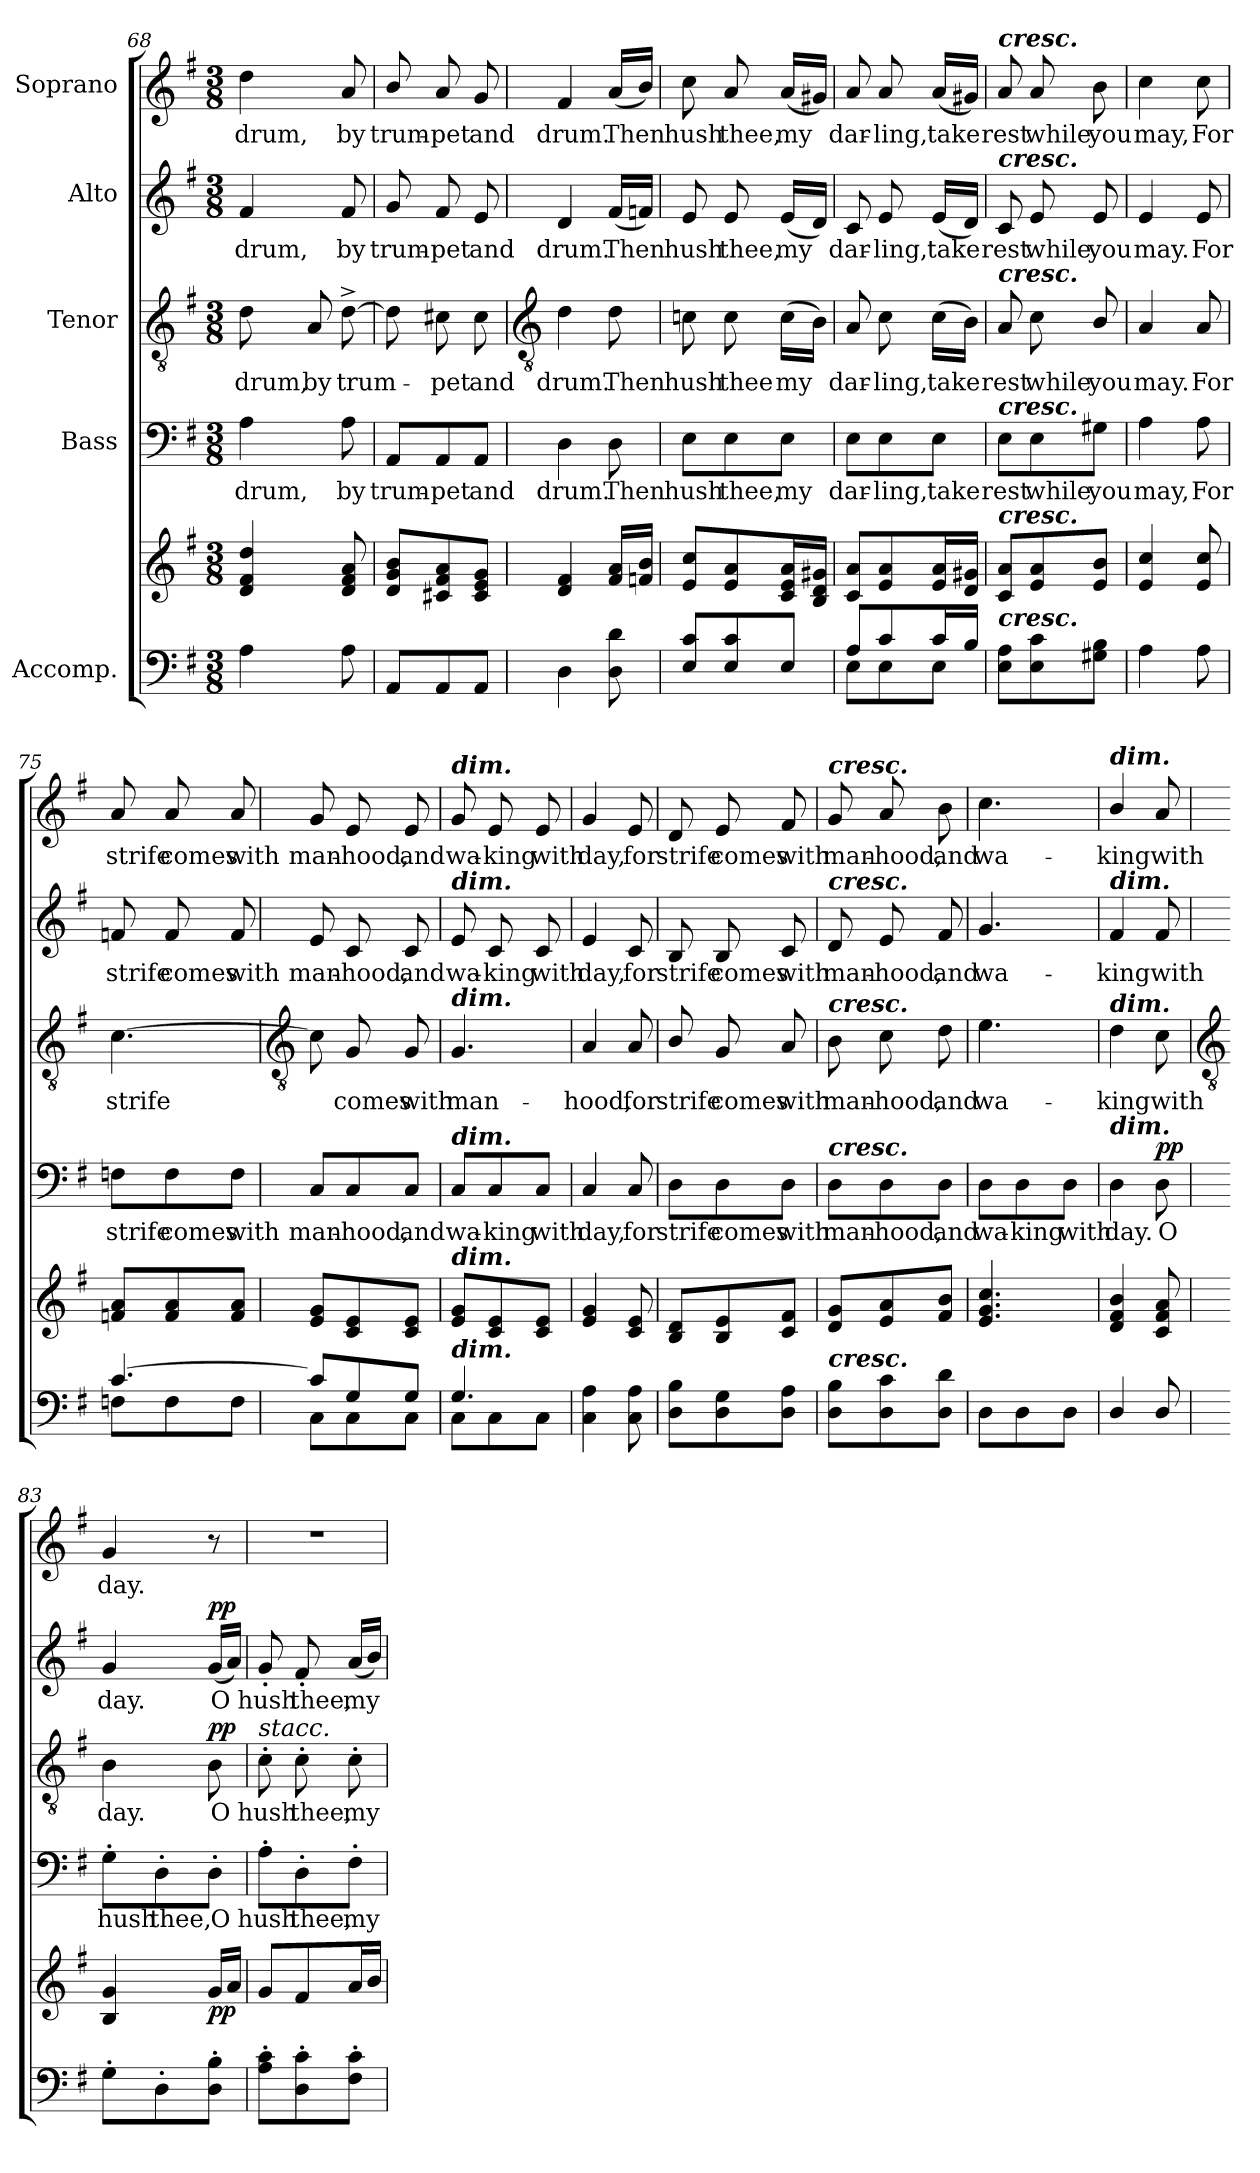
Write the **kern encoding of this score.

**kern	**kern	**dynam	**kern	**text	**dynam	**kern	**text	**dynam	**kern	**text	**dynam	**kern	**text
*part5	*part5	*part5	*part4	*part4	*part4	*part3	*part3	*part3	*part2	*part2	*part2	*part1	*part1
*staff6	*staff5	*staff5/6	*staff4	*staff4	*staff4	*staff3	*staff3	*staff3	*staff2	*staff2	*staff2	*staff1	*staff1
*I"Accomp.	*	*	*I"Bass	*	*	*I"Tenor	*	*	*I"Alto	*	*	*I"Soprano	*
*clefF4	*clefG2	*	*clefF4	*	*	*clefGv2	*	*	*clefG2	*	*	*clefG2	*
*k[f#]	*k[f#]	*	*k[f#]	*	*	*k[f#]	*	*	*k[f#]	*	*	*k[f#]	*
*G:	*G:	*	*G:	*	*	*G:	*	*	*G:	*	*	*G:	*
*M3/8	*M3/8	*	*M3/8	*	*	*M3/8	*	*	*M3/8	*	*	*M3/8	*
=68	=68	=68	=68	=68	=68	=68	=68	=68	=68	=68	=68	=68	=68
*^	*	*	*	*	*	*	*	*	*	*	*	*	*
!	!LO:N:vis=1	!	!	!	!LO:LY:b	!	!	!LO:LY:b	!	!	!LO:LY:b	!	!	!LO:LY:b
4A\	4.ryy	4d 4f# 4dd	.	4A	drum,	.	8d	drum,	.	4f#	drum,	.	4dd	drum,
!	!	!	!	!	!	!	!	!LO:LY:b	!	!	!	!	!	!
.	.	.	.	.	.	.	8A	by	.	.	.	.	.	.
!	!	!	!	!	!LO:LY:b	!	!	!LO:LY:b	!	!	!LO:LY:b	!	!	!LO:LY:b
8A\	.	8d 8f# 8a	.	8A	by	.	[8d^	trum-	.	8f#	by	.	8a	by
=69	=69	=69	=69	=69	=69	=69	=69	=69	=69	=69	=69	=69	=69	=69
!	!LO:N:vis=1	!	!	!	!LO:LY:b	!	!	!	!	!	!LO:LY:b	!	!	!LO:LY:b
8AAL	4.ryy	8d 8g 8bL	.	8AA/L	trum-	.	8d]	.	.	8g	trum-	.	8b/	trum-
!	!	!	!	!	!LO:LY:b	!	!	!LO:LY:b	!	!	!LO:LY:b	!	!	!LO:LY:b
8AA	.	8c#X 8f# 8a	.	8AA/	-pet	.	8c#X	pet	.	8f#	-pet	.	8a	-pet
!	!	!	!	!	!LO:LY:b	!	!	!LO:LY:b	!	!	!LO:LY:b	!	!	!LO:LY:b
8AAJ	.	8c# 8e 8gJ	.	8AA/J	and	.	8c#	and	.	8e	and	.	8g	and
!!LO:LB:g=z
=70	=70	=70	=70	=70	=70	=70	=70	=70	=70	=70	=70	=70	=70	=70
*	*	*	*	*	*	*	*clefGv2	*	*	*	*	*	*	*
!	!LO:N:vis=1	!	!	!	!LO:LY:b	!	!	!LO:LY:b	!	!	!LO:LY:b	!	!	!LO:LY:b
4D\	4.ryy	4d 4f#	.	4D	drum.	.	4d	drum.	.	4d	drum.	.	4f#	drum.
!	!	!	!	!	!LO:LY:b	!	!	!LO:LY:b	!	!	!LO:LY:b	!	!	!LO:LY:b
8D\ 8d\	.	16f# 16aLL	.	8D	Then	.	8d	Then	.	(<16f#LL	Then	.	(<16aLL	Then
.	.	16fn 16bJJ	.	.	.	.	.	.	.	16fnJJ)	.	.	16bJJ)	.
=71	=71	=71	=71	=71	=71	=71	=71	=71	=71	=71	=71	=71	=71	=71
!	!LO:N:vis=1	!	!	!	!LO:LY:b	!	!	!LO:LY:b	!	!	!LO:LY:b	!	!	!LO:LY:b
8E 8cL	4.ryy	8e 8ccL	.	8E\L	hush	.	8cn	hush	.	8e	hush	.	8cc	hush
!	!	!	!	!	!LO:LY:b	!	!	!LO:LY:b	!	!	!LO:LY:b	!	!	!LO:LY:b
8E 8c	.	8e 8a	.	8E\	thee,	.	8c	thee	.	8e	thee,	.	8a	thee,
!	!	!	!	!	!LO:LY:b	!	!	!LO:LY:b	!	!	!LO:LY:b	!	!	!LO:LY:b
8EJ	.	16c 16e 16aL	.	8E\J	my	.	(>16cLL	my	.	(<16eLL	my	.	(<16aLL	my
.	.	16B 16d 16g#XJJ	.	.	.	.	16BJJ)	.	.	16dJJ)	.	.	16g#XJJ)	.
=72	=72	=72	=72	=72	=72	=72	=72	=72	=72	=72	=72	=72	=72	=72
!	!	!	!	!	!LO:LY:b	!	!	!LO:LY:b	!	!	!LO:LY:b	!	!	!LO:LY:b
8A/L	8E\L	8c 8aL	.	8E\L	dar-	.	8A	dar-	.	8c	dar-	.	8a	dar-
!	!	!	!	!	!LO:LY:b	!	!	!LO:LY:b	!	!	!LO:LY:b	!	!	!LO:LY:b
8c/	8E\	8e 8a	.	8E\	-ling,	.	8c	-ling,	.	8e	-ling,	.	8a	-ling,
!	!	!	!	!	!LO:LY:b	!	!	!LO:LY:b	!	!	!LO:LY:b	!	!	!LO:LY:b
16c/L	8E\J	16e 16aL	.	8E\J	take	.	(>16cLL	take	.	(<16eLL	take	.	(<16aLL	take
16B/JJ	.	16d 16g#XJJ	.	.	.	.	16BJJ)	.	.	16dJJ)	.	.	16g#XJJ)	.
=73	=73	=73	=73	=73	=73	=73	=73	=73	=73	=73	=73	=73	=73	=73
!	!	!	!	!	!	!	!	!	!	!	!	!	!LO:TX:a:Bi:t=cresc.	!
!	!	!	!	!	!	!	!	!	!	!LO:TX:a:Bi:t=cresc.	!	!	!	!
!	!	!	!	!	!	!	!LO:TX:a:Bi:t=cresc.	!	!	!	!	!	!	!
!	!	!	!	!LO:TX:a:Bi:t=cresc.	!	!	!	!	!	!	!	!	!	!
!	!	!LO:TX:a:Bi:t=cresc.	!	!	!	!	!	!	!	!	!	!	!	!
!LO:TX:a:Bi:t=cresc.	!	!	!	!	!	!	!	!	!	!	!	!	!	!
!	!	!	!	!	!LO:LY:b	!	!	!LO:LY:b	!	!	!LO:LY:b	!	!	!LO:LY:b
8E\ 8A\L	4ryy	8c 8aL	.	8E\L	rest	.	8A	rest	.	8c	rest	.	8a	rest
!	!	!	!	!	!LO:LY:b	!	!	!LO:LY:b	!	!	!LO:LY:b	!	!	!LO:LY:b
8E\ 8c\	.	8e 8a	.	8E\	while	.	8c	while	.	8e	while	.	8a	while
!	!	!	!	!	!LO:LY:b	!	!	!LO:LY:b	!	!	!LO:LY:b	!	!	!LO:LY:b
8G#X\ 8B\J	8ryy	8e 8bJ	.	8G#X\J	you	.	8B/	you	.	8e	you	.	8b	you
=74	=74	=74	=74	=74	=74	=74	=74	=74	=74	=74	=74	=74	=74	=74
!	!	!	!	!	!LO:LY:b	!	!	!LO:LY:b	!	!	!LO:LY:b	!	!	!LO:LY:b
4A\	4ryy	4e 4cc	.	4A	may,	.	4A	may.	.	4e	may.	.	4cc	may,
!	!	!	!	!	!LO:LY:b	!	!	!LO:LY:b	!	!	!LO:LY:b	!	!	!LO:LY:b
8A\	8ryy	8e 8cc	.	8A	For	.	8A	For	.	8e	For	.	8cc	For
=75	=75	=75	=75	=75	=75	=75	=75	=75	=75	=75	=75	=75	=75	=75
!	!	!	!	!	!LO:LY:b	!	!	!LO:LY:b	!	!	!LO:LY:b	!	!	!LO:LY:b
[4.c/	8Fn\L	8fn 8aL	.	8Fn\L	strife	.	[4.c	strife	.	8fn	strife	.	8a	strife
!	!	!	!	!	!LO:LY:b	!	!	!	!	!	!LO:LY:b	!	!	!LO:LY:b
.	8F\	8f 8a	.	8F\	comes	.	.	.	.	8f	comes	.	8a	comes
!	!	!	!	!	!LO:LY:b	!	!	!	!	!	!LO:LY:b	!	!	!LO:LY:b
.	8F\J	8f 8aJ	.	8F\J	with	.	.	.	.	8f	with	.	8a	with
!!LO:LB:g=z
=76	=76	=76	=76	=76	=76	=76	=76	=76	=76	=76	=76	=76	=76	=76
*	*	*	*	*	*	*	*clefGv2	*	*	*	*	*	*	*
!	!	!	!	!	!LO:LY:b	!	!	!	!	!	!LO:LY:b	!	!	!LO:LY:b
8c/L]	8C\L	8e 8gL	.	8C/L	man-	.	8c]	.	.	8e	man-	.	8g	man-
!	!	!	!	!	!LO:LY:b	!	!	!LO:LY:b	!	!	!LO:LY:b	!	!	!LO:LY:b
8G/	8C\	8c 8e	.	8C/	-hood,	.	8G	comes	.	8c	-hood,	.	8e	-hood,
!	!	!	!	!	!LO:LY:b	!	!	!LO:LY:b	!	!	!LO:LY:b	!	!	!LO:LY:b
8G/J	8C\J	8c 8eJ	.	8C/J	and	.	8G	with	.	8c	and	.	8e	and
=77	=77	=77	=77	=77	=77	=77	=77	=77	=77	=77	=77	=77	=77	=77
!	!	!	!	!	!	!	!	!	!	!	!	!	!LO:TX:a:Bi:t=dim.	!
!	!	!	!	!	!	!	!	!	!	!LO:TX:a:Bi:t=dim.	!	!	!	!
!	!	!	!	!	!	!	!LO:TX:a:Bi:t=dim.	!	!	!	!	!	!	!
!	!	!	!	!LO:TX:a:Bi:t=dim.	!	!	!	!	!	!	!	!	!	!
!	!	!LO:TX:a:Bi:t=dim.	!	!	!	!	!	!	!	!	!	!	!	!
!LO:TX:a:Bi:t=dim.	!	!	!	!	!	!	!	!	!	!	!	!	!	!
!	!	!	!	!	!LO:LY:b	!	!	!LO:LY:b	!	!	!LO:LY:b	!	!	!LO:LY:b
4.G/	8C\L	8e 8gL	.	8C/L	wa-	.	4.G	man-	.	8e	wa-	.	8g	wa-
!	!	!	!	!	!LO:LY:b	!	!	!	!	!	!LO:LY:b	!	!	!LO:LY:b
.	8C\	8c 8e	.	8C/	-king	.	.	.	.	8c	-king	.	8e	-king
!	!	!	!	!	!LO:LY:b	!	!	!	!	!	!LO:LY:b	!	!	!LO:LY:b
.	8C\J	8c 8eJ	.	8C/J	with	.	.	.	.	8c	with	.	8e	with
=78	=78	=78	=78	=78	=78	=78	=78	=78	=78	=78	=78	=78	=78	=78
!	!	!	!	!	!LO:LY:b	!	!	!LO:LY:b	!	!	!LO:LY:b	!	!	!LO:LY:b
4C\ 4A\	4ryy	4e 4g	.	4C	day,	.	4A	-hood,	.	4e	day,	.	4g	day,
!	!	!	!	!	!LO:LY:b	!	!	!LO:LY:b	!	!	!LO:LY:b	!	!	!LO:LY:b
8C\ 8A\	8ryy	8c 8e	.	8C	for	.	8A	for	.	8c	for	.	8e	for
=79	=79	=79	=79	=79	=79	=79	=79	=79	=79	=79	=79	=79	=79	=79
!	!	!	!	!	!LO:LY:b	!	!	!LO:LY:b	!	!	!LO:LY:b	!	!	!LO:LY:b
8D\ 8B\L	4ryy	8B 8dL	.	8D\L	strife	.	8B/	strife	.	8B	strife	.	8d	strife
!	!	!	!	!	!LO:LY:b	!	!	!LO:LY:b	!	!	!LO:LY:b	!	!	!LO:LY:b
8D\ 8G\	.	8B 8e	.	8D\	comes	.	8G	comes	.	8B	comes	.	8e	comes
!	!	!	!	!	!LO:LY:b	!	!	!LO:LY:b	!	!	!LO:LY:b	!	!	!LO:LY:b
8D\ 8A\J	8ryy	8c 8f#J	.	8D\J	with	.	8A	with	.	8c	with	.	8f#	with
=80	=80	=80	=80	=80	=80	=80	=80	=80	=80	=80	=80	=80	=80	=80
!	!	!	!	!	!	!	!	!	!	!	!	!	!LO:TX:a:Bi:t=cresc.	!
!	!	!	!	!	!	!	!	!	!	!LO:TX:a:Bi:t=cresc.	!	!	!	!
!	!	!	!	!	!	!	!LO:TX:a:Bi:t=cresc.	!	!	!	!	!	!	!
!	!	!	!	!LO:TX:a:Bi:t=cresc.	!	!	!	!	!	!	!	!	!	!
!LO:TX:a:Bi:t=cresc.	!	!	!	!	!	!	!	!	!	!	!	!	!	!
!	!	!	!	!	!LO:LY:b	!	!	!LO:LY:b	!	!	!LO:LY:b	!	!	!LO:LY:b
8D\ 8B\L	4ryy	8d 8gL	.	8D\L	man-	.	8B	man-	.	8d	man-	.	8g	man-
!	!	!	!	!	!LO:LY:b	!	!	!LO:LY:b	!	!	!LO:LY:b	!	!	!LO:LY:b
8D\ 8c\	.	8e 8a	.	8D\	-hood,	.	8c	-hood,	.	8e	-hood,	.	8a	-hood,
!	!	!	!	!	!LO:LY:b	!	!	!LO:LY:b	!	!	!LO:LY:b	!	!	!LO:LY:b
8D\ 8d\J	8ryy	8f# 8bJ	.	8D\J	and	.	8d	and	.	8f#	and	.	8b	and
=81	=81	=81	=81	=81	=81	=81	=81	=81	=81	=81	=81	=81	=81	=81
!	!	!	!	!	!LO:LY:b	!	!	!LO:LY:b	!	!	!LO:LY:b	!	!	!LO:LY:b
8D\L	4ryy	4.e 4.g 4.cc	.	8D\L	wa-	.	4.e	wa--	.	4.g	wa-	.	4.cc	wa-
!	!	!	!	!	!LO:LY:b	!	!	!	!	!	!	!	!	!
8D\	.	.	.	8D\	-king	.	.	.	.	.	.	.	.	.
!	!	!	!	!	!LO:LY:b	!	!	!	!	!	!	!	!	!
8D\J	8ryy	.	.	8D\J	with	.	.	.	.	.	.	.	.	.
=82	=82	=82	=82	=82	=82	=82	=82	=82	=82	=82	=82	=82	=82	=82
!	!	!	!	!	!	!	!	!	!	!	!	!	!LO:TX:a:Bi:t=dim.	!
!	!	!	!	!	!	!	!	!	!	!LO:TX:a:Bi:t=dim.	!	!	!	!
!	!	!	!	!	!	!	!LO:TX:a:Bi:t=dim.	!	!	!	!	!	!	!
!	!	!	!	!LO:TX:a:Bi:t=dim.	!	!	!	!	!	!	!	!	!	!
!	!LO:N:vis=1	!	!	!	!LO:LY:b	!	!	!LO:LY:b	!	!	!LO:LY:b	!	!	!LO:LY:b
4D	4.ryy	4d 4f# 4b	.	4D	day.	.	4d	-king	.	4f#	-king	.	4b/	-king
!	!	!	!	!	!LO:LY:b	!LO:DY:b	!	!LO:LY:b	!	!	!LO:LY:b	!	!	!LO:LY:b
8D	.	8c 8f# 8a	.	8D	O	pp	8c	with	.	8f#	with	.	8a	with
*v	*v	*	*	*	*	*	*	*	*	*	*	*	*	*
!!LO:LB:g=z
=83	=83	=83	=83	=83	=83	=83	=83	=83	=83	=83	=83	=83	=83
*	*	*	*	*	*	*clefGv2	*	*	*	*	*	*	*
*	*^	*	*	*	*	*	*	*	*	*	*	*	*
!	!	!	!	!	!LO:LY:b	!	!	!LO:LY:b	!	!	!LO:LY:b	!	!	!LO:LY:b
8G'L	4B/ 4g/	4ryy	.	8G'\L	hush	.	4B	day.	.	4g	day.	.	4g	day.
!	!	!	!	!	!LO:LY:b	!	!	!	!	!	!	!	!	!
8D'	.	.	.	8D'\	thee,	.	.	.	.	.	.	.	.	.
!	!	!	!LO:DY:b	!	!LO:LY:b	!	!	!LO:LY:b	!LO:DY:b	!	!LO:LY:b	!LO:DY:b	!	!
8D' 8B'J	16g/LL	8ryy	pp	8D'\J	O	.	8B	O	pp	(<16gLL	O	pp	8r	.
.	16a/JJ	.	.	.	.	.	.	.	.	16aJJ)	.	.	.	.
=84	=84	=84	=84	=84	=84	=84	=84	=84	=84	=84	=84	=84	=84	=84
!	!	!	!	!	!	!	!LO:TX:a:i:t=stacc.	!	!	!	!	!	!	!
!	!	!	!	!	!LO:LY:b	!	!	!LO:LY:b	!	!	!LO:LY:b	!	!LO:N:vis=1	!
8A' 8c'L	8g/L	4ryy	.	8A'\L	hush	.	8c'	hush	.	8g'	hush	.	4.r	.
!	!	!	!	!	!LO:LY:b	!	!	!LO:LY:b	!	!	!LO:LY:b	!	!	!
8D' 8c'	8f#/	.	.	8D'\	thee,	.	8c'	thee,	.	8f#'	thee,	.	.	.
!	!	!	!	!	!LO:LY:b	!	!	!LO:LY:b	!	!	!LO:LY:b	!	!	!
8F#' 8c'J	16a/L	8ryy	.	8F#'\J	my	.	8c'	my	.	(<16aLL	my	.	.	.
.	16b/JJ	.	.	.	.	.	.	.	.	16bJJ)	.	.	.	.
*	*v	*v	*	*	*	*	*	*	*	*	*	*	*	*
=	=	=	=	=	=	=	=	=	=	=	=	=	=
*-	*-	*-	*-	*-	*-	*-	*-	*-	*-	*-	*-	*-	*-
